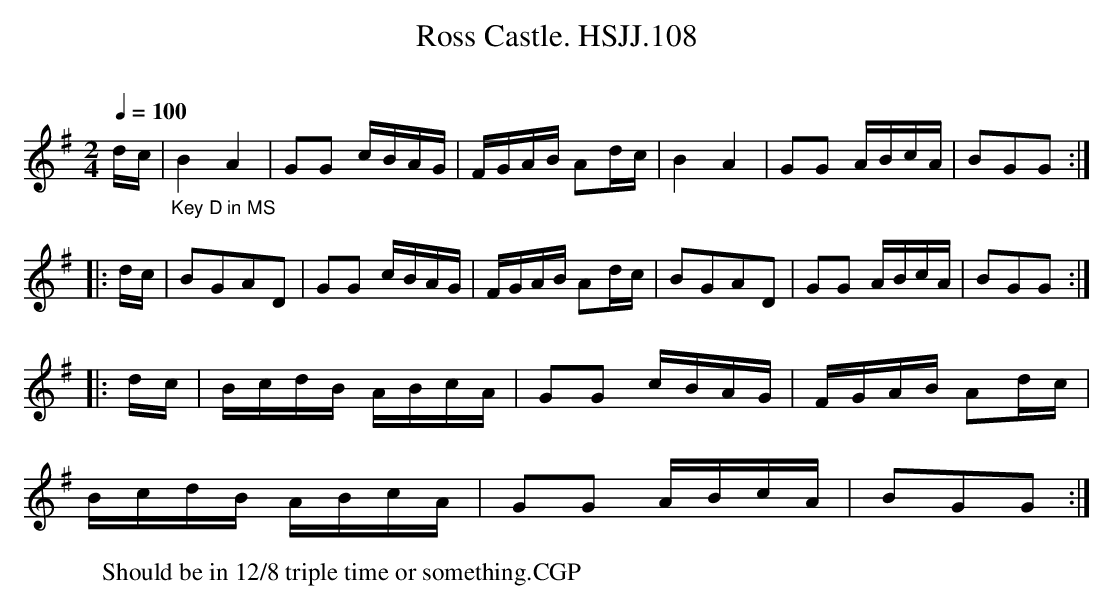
X:1
T:Ross Castle. HSJJ.108
M:2/4
L:1/16
Q:1/4=100
O:
K:G
dc|"_Key D in MS"B4A4|G2G2 cBAG|\
FGAB A2dc|B4A4|G2G2 ABcA|B2G2G2:|
|:dc|B2G2A2D2|G2G2 cBAG|FGAB A2dc|\
B2G2A2D2|G2G2 ABcA|B2G2G2:|
|:dc|BcdB ABcA|G2G2 cBAG|FGAB A2dc|
BcdB ABcA|G2G2 ABcA|B2G2G2:|
W:Should be in 12/8 triple time or something.CGP
